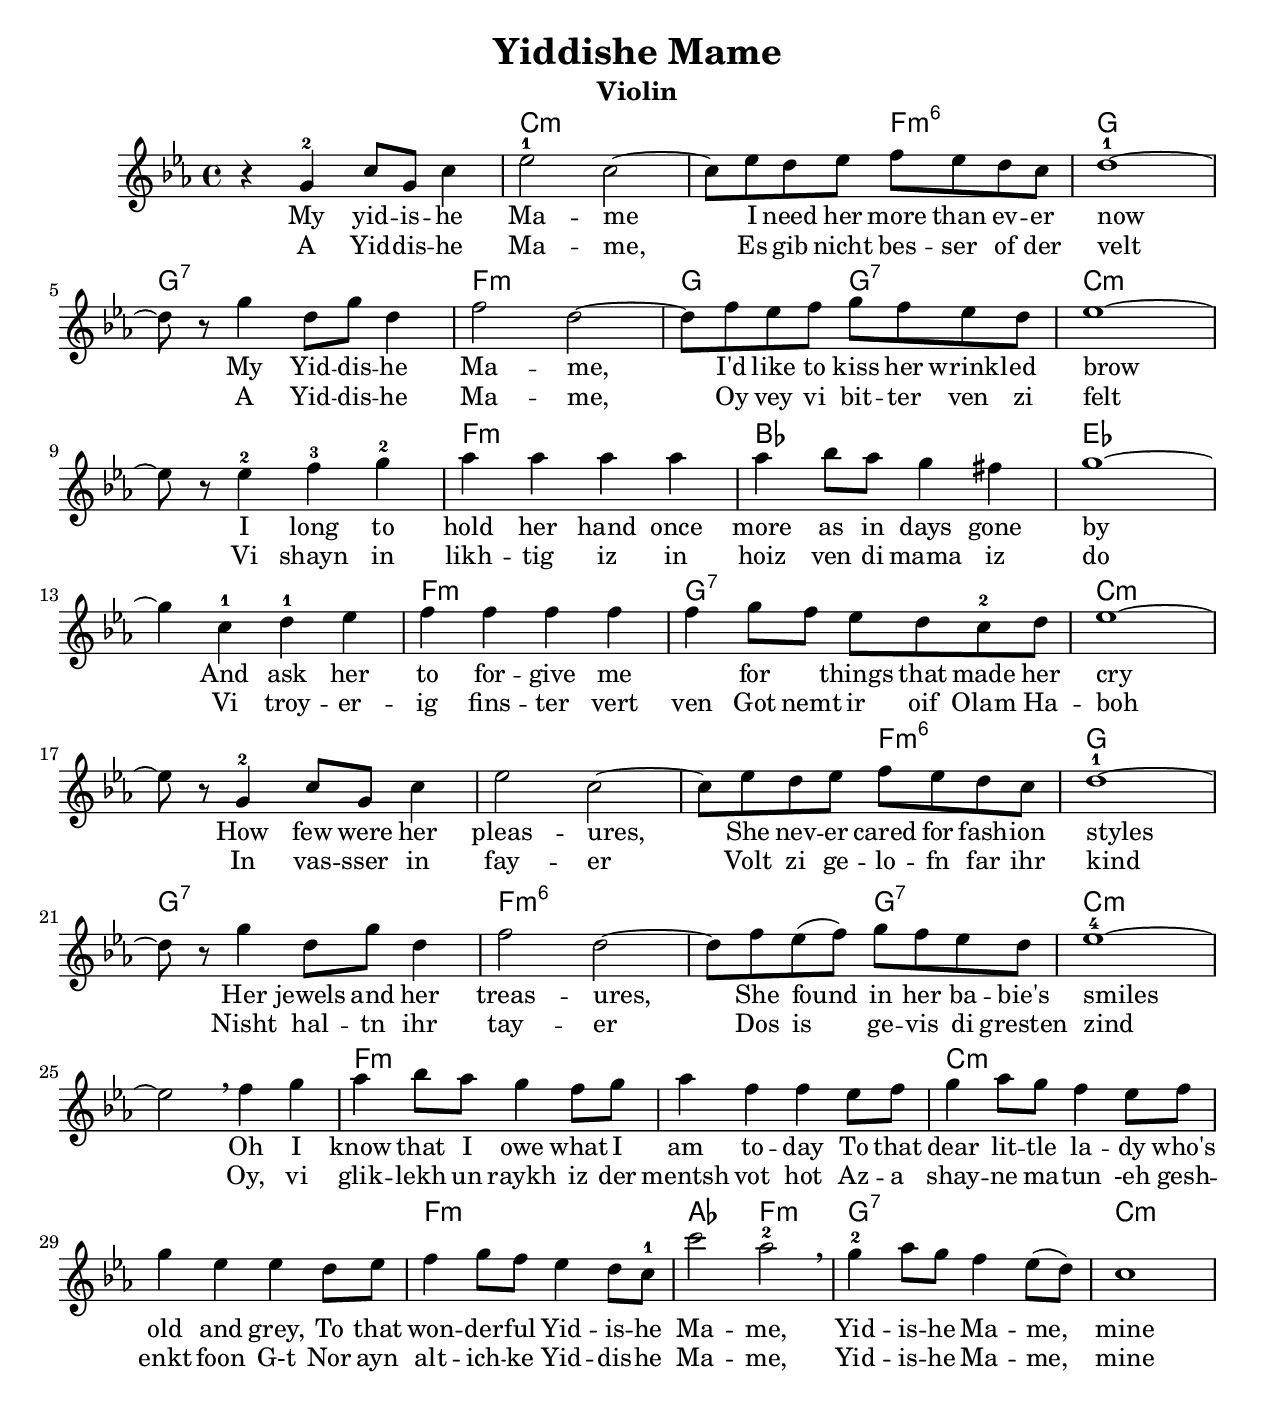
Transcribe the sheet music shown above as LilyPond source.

\version "2.18.0"
\include "english.ly"
\paper{
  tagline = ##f
  print-all-headers = ##t
  #(set-paper-size "letter")
}
date = #(strftime "%d-%m-%Y" (localtime (current-time)))

%\markup{ \italic{ " Updated " \date  }  }

%\markup{ Got something to say? }

global = {
  \clef treble
  \key g \minor
  \time 4/4
  \set Score.markFormatter = #format-mark-box-alphabet
}

%#################################### Melody ########################
melody = \relative c' {
  \global
  %\partial 16*3 a16 d f   %lead in notes

  r4 d4-2 g8 d g4
  bf2-1 g~
  g8 bf a bf  c bf a g
  a1-1~
  \break
  a8 r d4 a8 d a4
  c2 a~
  a8 c bf c  d c bf a
  bf1~
  \break
  bf8 r bf4-2 c-3 d-2|
  ef4 ef ef ef
  ef4 f8 ef d4 cs
  d1~
  \break
  d4 g,-1 a-1  bf
  c4 c c c
  c4 d8 c bf a g-2 a |
  bf1~
  \break
  bf8 r d,4-2 g8 d g4
  bf2 g~
  g8 bf a bf  c bf a g
  a1-1~   %styles
  \break
  a8 r d4 a8 d a4
  c2 a~
  a8 c bf(c)  d c bf a
  bf1-4~
  \break
  bf2 \breathe c4 d
  ef4 f8 ef d4 c8 d|
  ef4 c c bf8 c
  d4 ef8 d c4 bf8 c
  \break
  d4 bf bf a8 bf
  c4 d8 c bf4 a8 g-1
  g'2 ef-2 \breathe
  d4-2 ef8 d c4 bf8(a)
  %{
    <<
    {d4 ef8 d c4 bf8(a)}
    {d2 d}
    >>
  %}
  g1
}
%################################# Lyrics #####################
\addlyrics{
  My yid -- is -- he Ma -- me
  I need her more than ev -- er now
  My Yid -- dis -- he Ma -- me,
  I'd like to kiss her wrinkl -- ed brow
  I long to hold her hand once more as in days gone by
  And ask her to for -- give me \skip 4 for \skip 4 things that made her cry
  How few were her pleas -- ures,
  She nev -- er cared for fash -- ion styles
  Her jewels and her treas -- ures,
  She found in her ba -- bie's smiles
  Oh I know that I owe what I am to -- day
  To that dear lit -- tle la -- dy who's old and grey,
  To that won -- der -- ful Yid -- is -- he Ma -- me,
  Yid -- is -- he Ma -- me, mine
}
\addlyrics {
  A Yid -- dis -- he Ma -- me,
  Es gib nicht bes -- ser of der velt
  A Yid -- dis -- he Ma -- me,
  Oy vey vi bit -- ter ven zi felt
  Vi shayn in likh -- tig iz in hoiz ven di mama iz do
  Vi troy -- er -- ig fins -- ter vert ven Got nemt ir oif Olam Ha -- boh

  In vas -- sser in fay -- er
  Volt zi ge -- lo -- fn far ihr kind
  Nisht hal -- tn ihr tay -- er
  Dos is ge -- vis di gresten zind
  Oy, vi glik -- lekh un raykh iz der mentsh vot hot
  Az -- a  shay -- ne ma -- tun -eh gesh -- enkt foon G-t
  Nor ayn alt -- ich -- ke Yid -- dis -- he Ma -- me,
  Yid -- is -- he Ma -- me, mine
  %Ma -- \skip 4 \skip 4 me \skip 8 mayn
}
%################################# Chords #######################
harmonies =  \chordmode {
  s1
  g2*3:m
  c2:m6
  d1
  d1:7
  c2*2:m
  (d2)
  d2:7
  g1*2:m
  c1:m
  f1
  bf1*2
  c1:m
  d1:7
  g2*7:m
  c2:m6
  d1
  d1:7
  c2*3:m6
  d2:7
  g1*2:m
  c1*2:m
  g1*2:m
  c1:m
  ef2
  c2:m
  d1:7
  g1:m

}

\score {
  <<
    \new ChordNames {
      \set chordChanges = ##f
     \transpose g c \harmonies
    }
    \new Staff
   \transpose g c' \melody
  >>
  \header{
    title= "Yiddishe Mame"
    subtitle=""
    composer= ""
    instrument = "Violin"
    arranger= ""
  }
  \layout{indent = 1.0\cm}
  \midi {
    \tempo 4 = 120

    % \midi { }
  }
}
%{
% more verses:
\markup{}
\markup {
  \fill-line {
    \hspace #0.1 % distance from left margin
    \column {
      \line { "1."
	\column {
	  ""
	}
      }
      \hspace #0.2 % vertical distance between verses
      \line { "2."
	\column {
	 ""
	}
      }
    }
    \hspace #0.1  % horiz. distance between columns
    \column {
      \line { "3."
	\column {
	  ""
	}
      }
      \hspace #0.2 % distance between verses
      \line { "4."
	\column {
	 ""
	}
      }
    }
    \hspace #0.1 % distance to right margin
  }
}

%}
